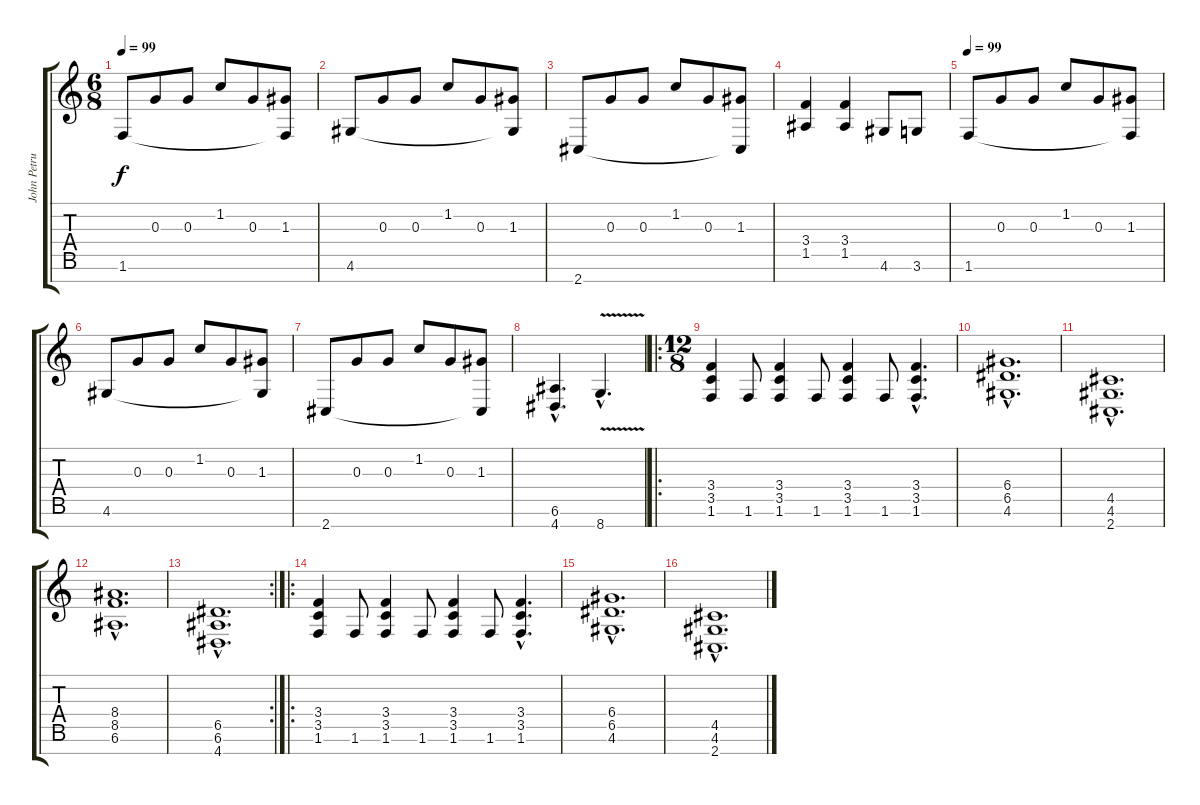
\track ("John Petrucci" "John Petru") {instrument distortionguitar}
\staff {score tabs}
\tuning (E4 B3 G3 D3 A2 E2 B1) {hide}
\ts (6 8)
\tempo 99
\clef g2
\ks c
1.6.8{dy f} 0.3.8 0.3.8 1.2.8 0.3.8 (1.3 1.6{t}).8 |
4.6.8 0.3.8 0.3.8 1.2.8 0.3.8 (1.3 4.6{t}).8 |
2.7.8 0.3.8 0.3.8 1.2.8 0.3.8 (1.3 2.7{t}).8 |
(3.4 1.5).4 (3.4 1.5).4 4.6.8 3.6.8 |
\tempo 99
1.6.8 0.3.8 0.3.8 1.2.8 0.3.8 (1.3 1.6{t}).8 |
4.6.8 0.3.8 0.3.8 1.2.8 0.3.8 (1.3 4.6{t}).8 |
2.7.8 0.3.8 0.3.8 1.2.8 0.3.8 (1.3 2.7{t}).8 |
(6.6{hac} 4.7{hac}).4{d} 8.7{v hac}.4{d} |
\ro
\ts (12 8)
(3.4 3.5 1.6).4 1.6.8 (3.4 3.5 1.6).4 1.6.8 (3.4 3.5 1.6).4 1.6.8 (3.4{hac} 3.5{hac} 1.6{hac}).4{d} |
(6.4{hac} 6.5{hac} 4.6{hac}).1{d} |
(4.5{hac} 4.6{hac} 2.7{hac}).1{d} |
(8.4{hac} 8.5{hac} 6.6{hac}).1{d} |
\rc 2
(6.5{hac} 6.6{hac} 4.7{hac}).1{d} |
\ro
(3.4 3.5 1.6).4 1.6.8 (3.4 3.5 1.6).4 1.6.8 (3.4 3.5 1.6).4 1.6.8 (3.4{hac} 3.5{hac} 1.6{hac}).4{d} |
(6.4{hac} 6.5{hac} 4.6{hac}).1{d} |
(4.5{hac} 4.6{hac} 2.7{hac}).1{d}
